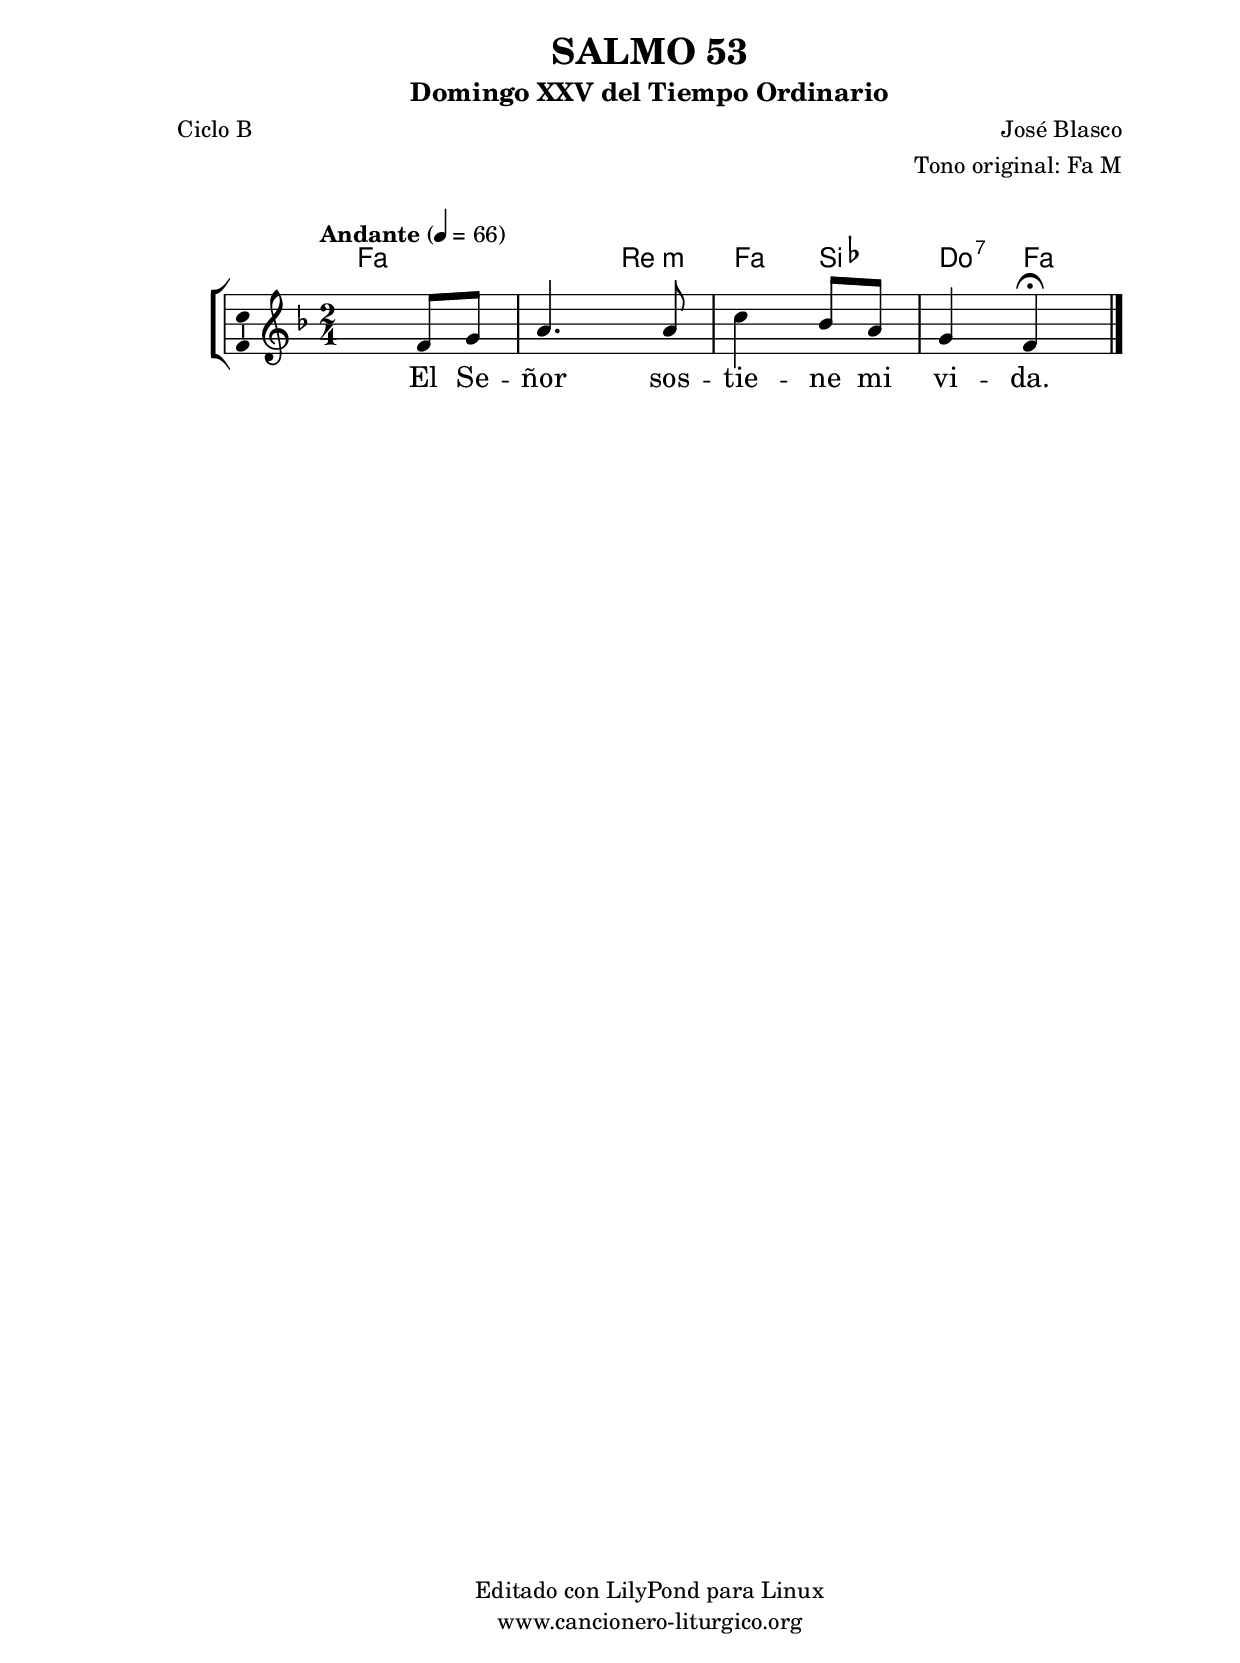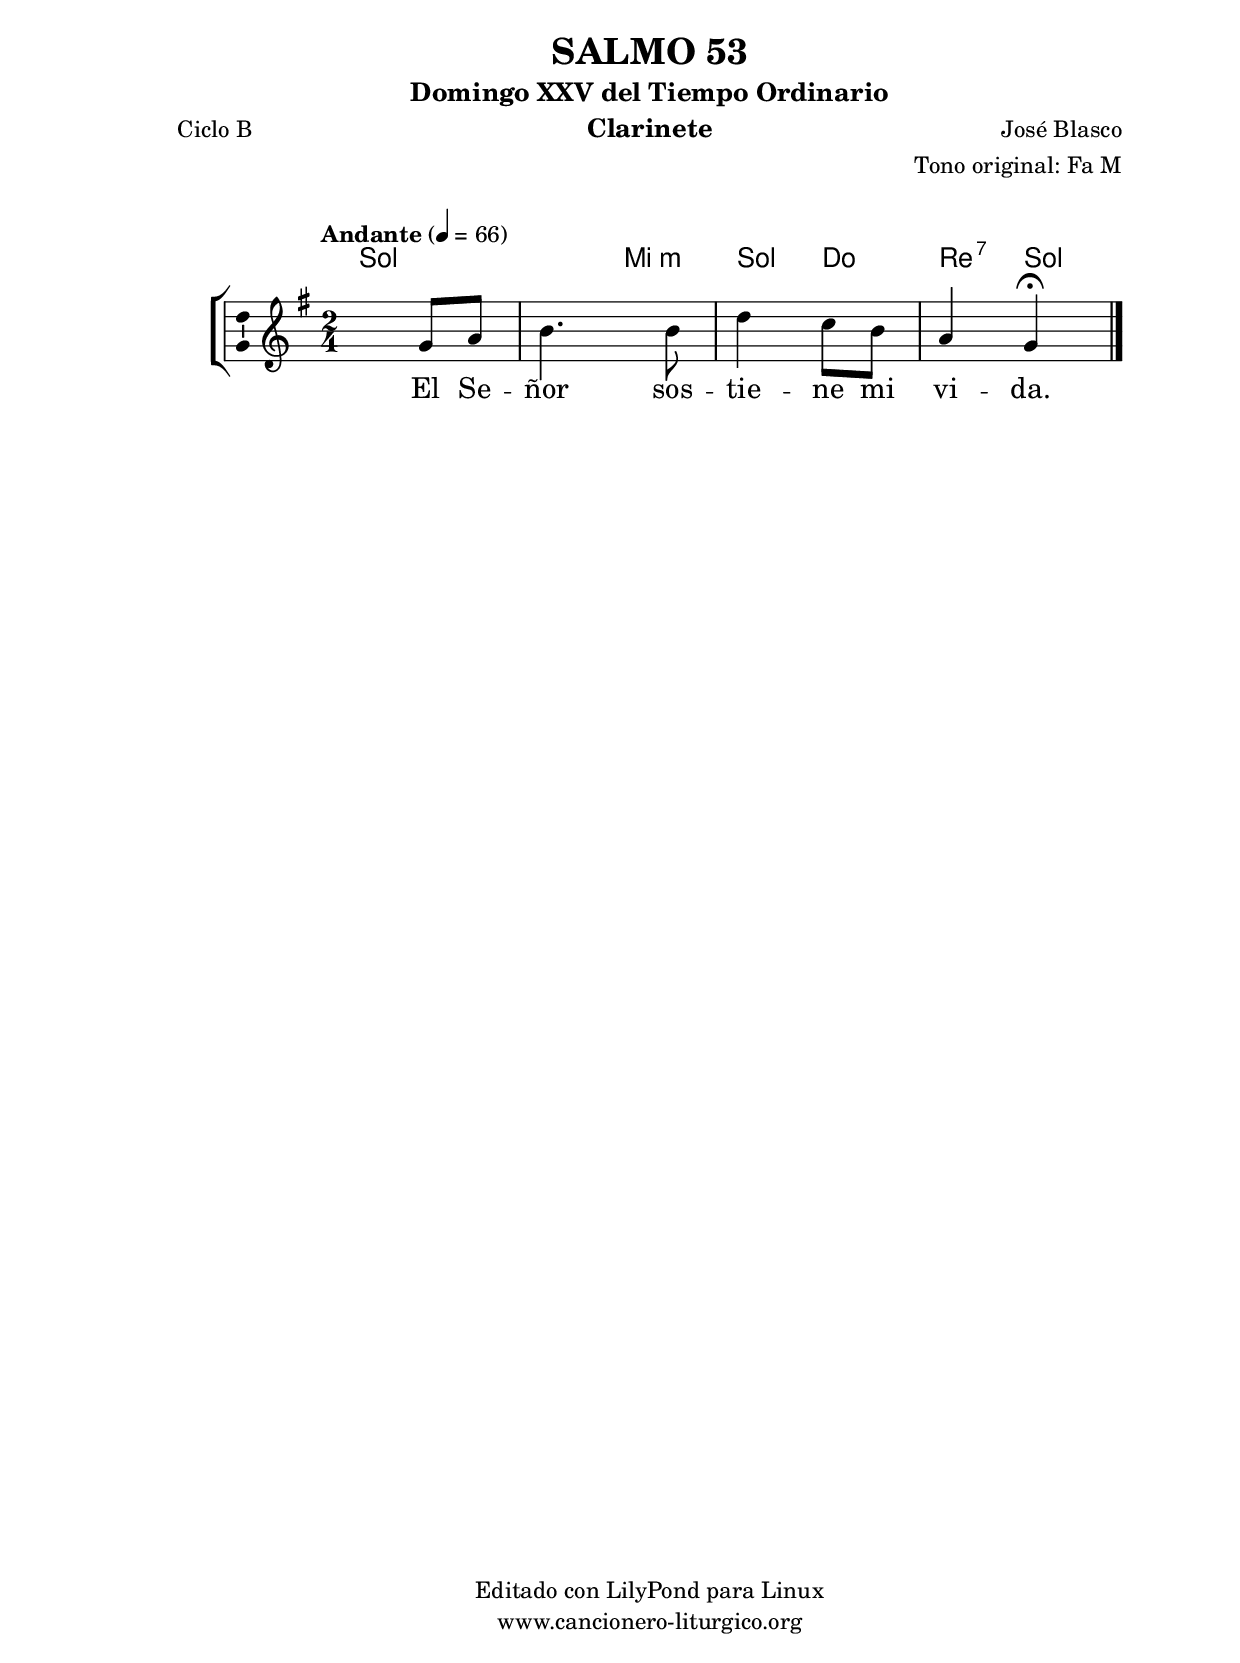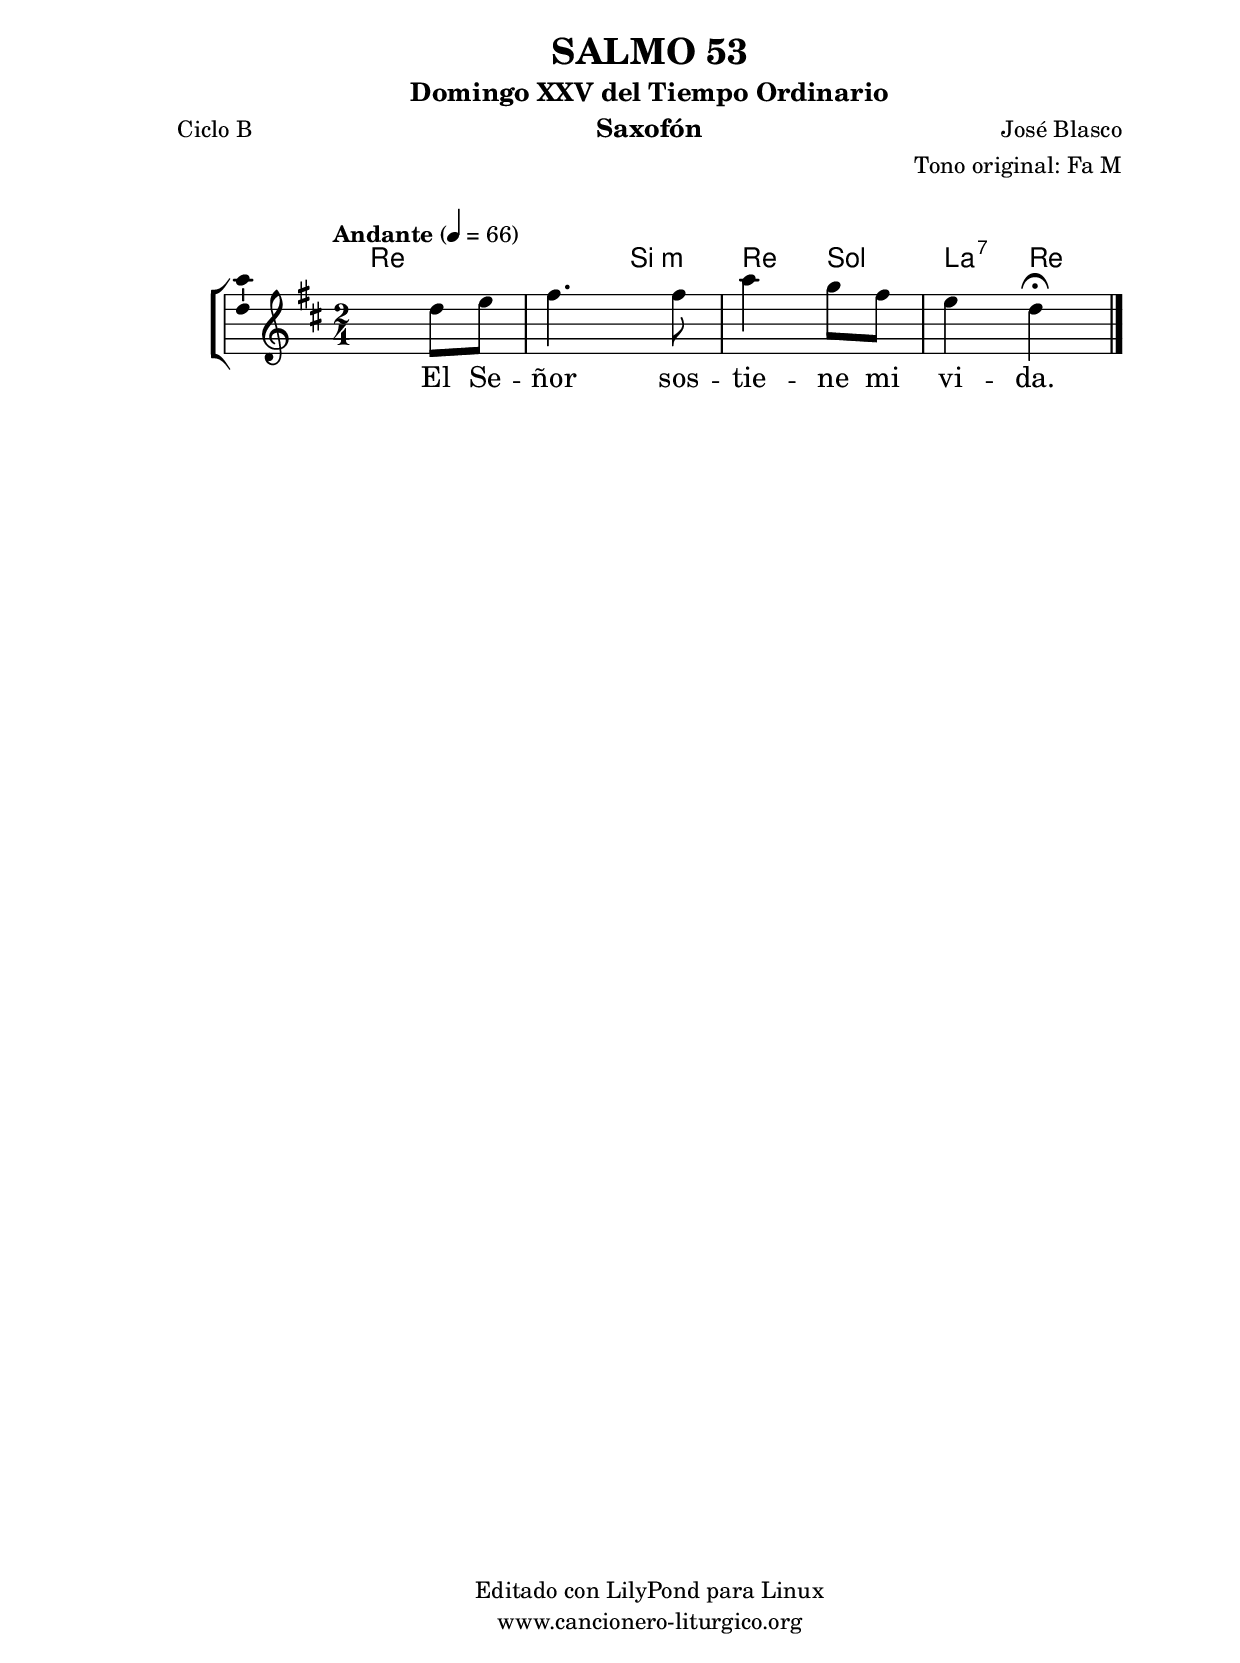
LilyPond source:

%
%para convertir .midi en .wav:
%timidity filename.midi -Ow -o finename.wav
%
%
%Para convertir de .wav a .mp3:
%lame -h -m j filename.wav
%
%
%para escuchar el midi:
%timidity nombrefichero.midi
%


%versión de lilypond para la que se ha escrito esta partitura:
\version "2.16.0"

	%Tamaño papel
	#(set-default-paper-size "a4")
	%Tamaño partitura
	#(set-global-staff-size 20)
	%No responde al pulsar sobre una nota
	#(ly:set-option 'point-and-click #f)

%parámetros del encabezamiento:
\header {
	title = "SALMO 53"
	subtitle = "Domingo XXV del Tiempo Ordinario"
	composer = "José Blasco"
	poet = "Ciclo B"
	meter = ""
	arranger = "Tono original: Fa M"
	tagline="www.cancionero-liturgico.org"
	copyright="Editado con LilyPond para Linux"
	}

%parámetros asociados al papel:
\paper  {
	oddHeaderMarkup = \markup {\fill-line { \on-the-fly #not-first-page \fromproperty #'header:title \on-the-fly #not-first-page \fromproperty #'header:composer }}
	evenHeaderMarkup = \markup {\fill-line { \fromproperty #'header:composer \fromproperty #'header:title }}
	#(set-paper-size "a4")
	print-page-number = ##f
	first-page-number = 1
	print-first-page-number = ##f
%	head-separation = 3.0 \cm
	top-margin = 2.0 \cm
	bottom-margin = 0.5\cm
%%%	bottom-margin = -1.0\cm
	left-margin = 3.0 \cm
	line-width = 16.0 \cm 
	indent = 8\mm
	interscoreline = 2.\mm
	between-system-space = 15\mm
%	para que las partituras no llenen la hoja:
	ragged-bottom = ##t
%	idem para la última hoja:
	ragged-last-bottom = ##f
%	para que las partituras llenen el ancho del papel:
	ragged-last = ##f
	after-title-space = 2.5 \cm
%page-count=1
%system-count=8

	%Flexible Vertical Spacing
%	markup-markup-spacing =
%	#'((basic-distance . 15) (minimum-distance . 15) (padding . 3))
	markup-system-spacing =
	#'((basic-distance . 15) (minimum-distance . 15) (padding . 3))
	system-system-spacing =
	#'((basic-distance . 15) (minimum-distance . 15) (padding . 3))
	score-system-spacing =
	#'((basic-distance . 15) (minimum-distance . 15) (padding . 5))
%	top-system-spacing = % header
%	#'((basic-distance . 8) (minimum-distance . 0) (padding . 3))
%	top-markup-spacing =
%	#'((basic-distance . 20) (minimum-distance . 20) (padding . 3))
	last-bottom-spacing = % footer
	#'((basic-distance . 5) (minimum-distance . 5) (padding . 3))
%	score-markup-spacing =
%	#'((basic-distance . 16) (minimum-distance . 13) (padding . 3))

	}


%parámetros que afectan a toda la partitura:
global =  {
	%clave de sol (G):
	\clef G
	%armadura:
%	\transpose bes c
	\key f \major
	\tempo "Andante" 4=66
	\set Score.tempoHideNote = ##f
	}


acordes = {
	\italianChords
	\chordmode {
%	\transpose bes c
{

f2 f4 d:m f bes c:7 f

	}
	}
}

melodia = 
%	\transpose bes c'
{
	\relative c'{

\time 2/4

s4 f8 g
a4. a8
c4 bes8 a
g4 f \fermata

	\bar "|."
	}
	}


texto = \lyricmode {
El Se -- ñor sos -- tie -- ne mi vi -- da.
	}


acordesStaff = \context ChordNames = acordesStaff <<
	\set chordChanges = ##t
	\acordes
	>>


vozStaff = \context Voice = vozStaff
\with {\consists "Ambitus_engraver"}
<<
%	\set Staff.instrumentName = ""
%	\set Staff.shortInstrumentName = ""
%	\set Staff.midiInstrument = #"clarinet"
%	\set Staff.midiInstrument = #"cello"
%	\set Staff.midiInstrument = #"flute"
	\set Staff.midiInstrument = #"electric guitar (jazz)"
%	\set Staff.midiInstrument = #"english horn"
%	\set Staff.midiInstrument = #"violin"
%	\set Staff.midiInstrument = #"glockenspiel"
	\set Staff.midiMinimumVolume = #0.7
	\set Staff.midiMaximumVolume = #0.9
	\global
	\melodia
	>>


textoStaff = \context Lyrics = textoStaff <<
	\lyricsto vozStaff \texto
	>>

\book {
	\score {
		\context ChoirStaff {
			\override StaffGroup.SystemStartBracket #'collapse-height = #1
			\override Score.SystemStartBar #'collapse-height = #1
			<<
			\acordesStaff
			\vozStaff
			\textoStaff
			>>
			}
		\layout {
	    		\context {
				\Lyrics
				\override LyricText #'font-size = #2
				}
	   		 \context {
				\Score
				%fontSize = #3
				\override StaffSymbol #'staff-space = #(magstep +3)
				%\override Beam #'thickness = #0.55
				%\override SpacingSpanner #'spacing-increment = #1.0
				%\override Slur #'height-limit = #1.5
				}
			}
		}
	\score {
		\unfoldRepeats
		\context ChoirStaff {
			<<
			\acordesStaff
			\vozStaff
			>>
			}
		\midi {
	  		\context {
	  			\Score
				tempoWholesPerMinute = #(ly:make-moment 70 4)
				}
			}
		}
	}

%Partitura para clarinete
#(define output-suffix "C")
\book {
	\header{
		instrument = "Clarinete"
		}
	\score {
		\context ChoirStaff {
			\override StaffGroup.SystemStartBracket #'collapse-height = #1
			\override Score.SystemStartBar #'collapse-height = #1
\transpose c d
			<<
			\acordesStaff
			\vozStaff
			\textoStaff
			>>
			}
		\layout {
	    		\context {
				\Lyrics
				\override LyricText #'font-size = #2
				}
	   		 \context {
				\Score
				%fontSize = #3
				\override StaffSymbol #'staff-space = #(magstep +3)
				%\override Beam #'thickness = #0.55
				%\override SpacingSpanner #'spacing-increment = #1.0
				%\override Slur #'height-limit = #1.5
				}
			}
		}
	}

%Partitura para saxofón
#(define output-suffix "S")
\book {
	\header{
		instrument = "Saxofón"
		}
	\score {
		\context ChoirStaff {
			\override StaffGroup.SystemStartBracket #'collapse-height = #1
			\override Score.SystemStartBar #'collapse-height = #1
\transpose c a
			<<
			\acordesStaff
			\vozStaff
			\textoStaff
			>>
			}
		\layout {
	    		\context {
				\Lyrics
				\override LyricText #'font-size = #2
				}
	   		 \context {
				\Score
				%fontSize = #3
				\override StaffSymbol #'staff-space = #(magstep +3)
				%\override Beam #'thickness = #0.55
				%\override SpacingSpanner #'spacing-increment = #1.0
				%\override Slur #'height-limit = #1.5
				}
			}
		}
	}

